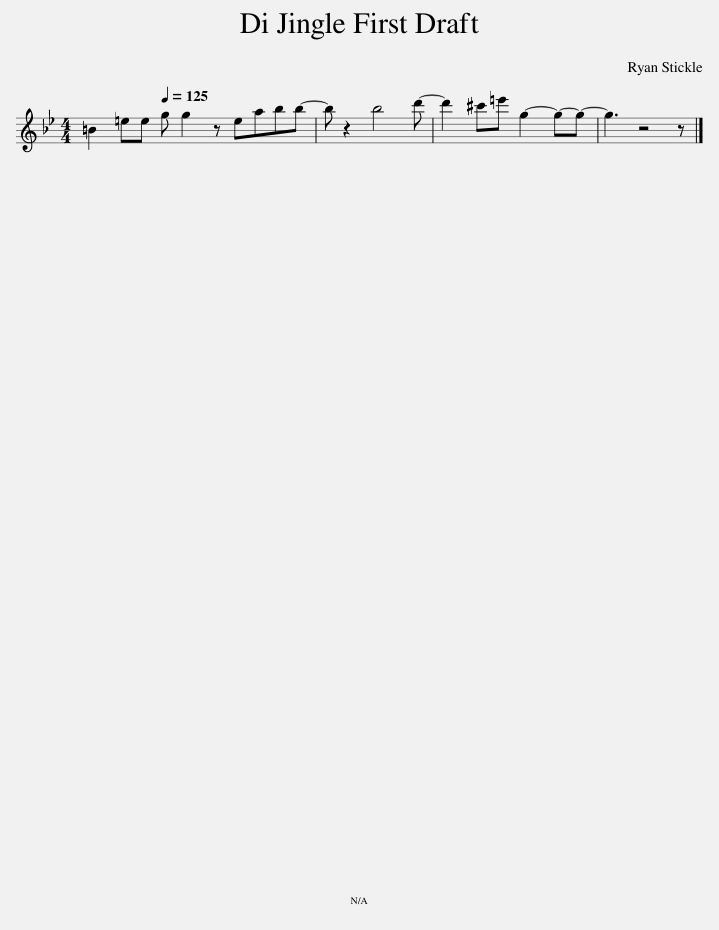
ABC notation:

X:1
L:1/8
M:4/4
I:linebreak $
K:Bb
V:1 treble
V:1
 =B2 =ee[Q:1/4=125] g g2 z eabb- | b z2 b4 d'- | d'2 ^c'=e' g2- g-g- | g3 z4 z |] %4
